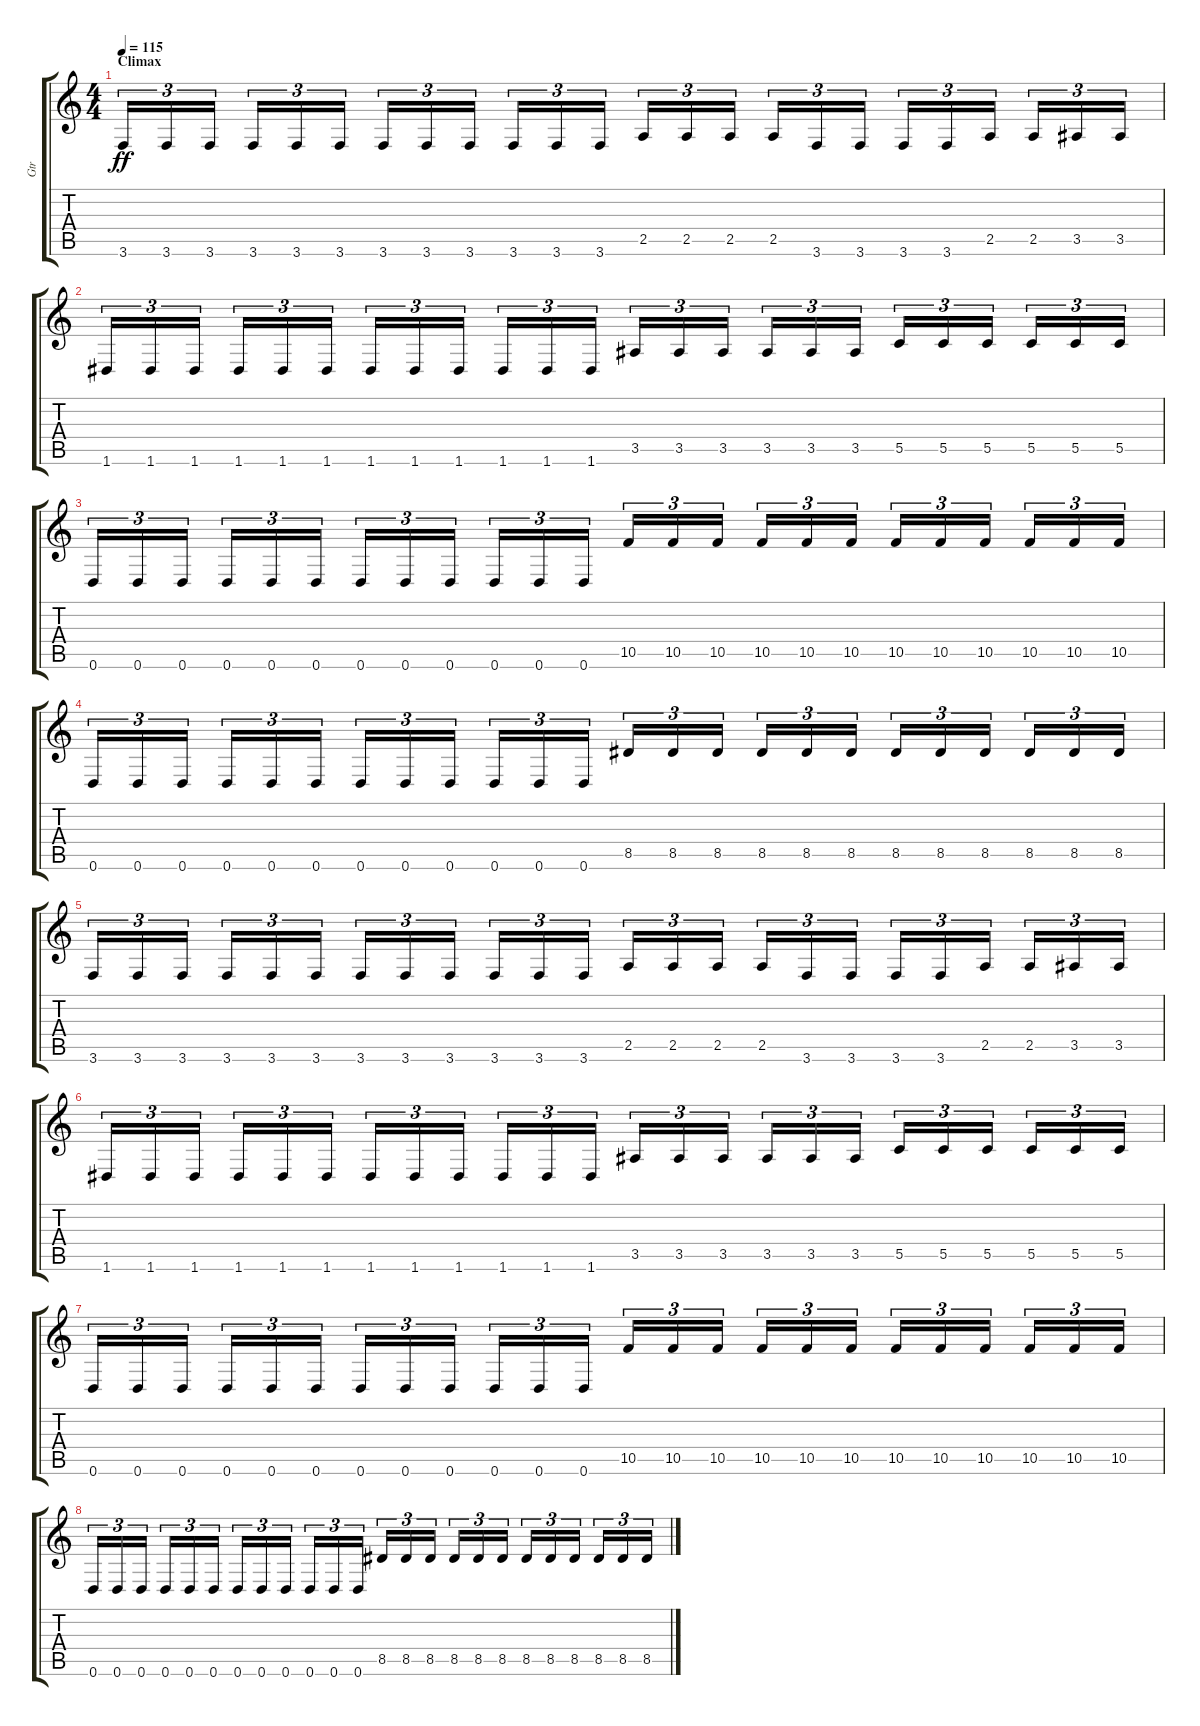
\track ("Gtr" "Gtr") {instrument distortionguitar}
\staff {score tabs}
\tuning (D4 A3 F3 C3 G2 D2) {hide}
\ts (4 4)
\section ("" "Climax")
\tempo 115
\clef g2
\ks c
3.6.16{tu (3 2) dy ff} 3.6.16{tu (3 2)} 3.6.16{tu (3 2) beam splitsecondary} 3.6.16{tu (3 2)} 3.6.16{tu (3 2)} 3.6.16{tu (3 2)} 3.6.16{tu (3 2)} 3.6.16{tu (3 2)} 3.6.16{tu (3 2) beam splitsecondary} 3.6.16{tu (3 2)} 3.6.16{tu (3 2)} 3.6.16{tu (3 2)} 2.5.16{tu (3 2)} 2.5.16{tu (3 2)} 2.5.16{tu (3 2) beam splitsecondary} 2.5.16{tu (3 2)} 3.6.16{tu (3 2)} 3.6.16{tu (3 2)} 3.6.16{tu (3 2)} 3.6.16{tu (3 2)} 2.5.16{tu (3 2) beam splitsecondary} 2.5.16{tu (3 2)} 3.5.16{tu (3 2)} 3.5.16{tu (3 2)} |
1.6.16{tu (3 2)} 1.6.16{tu (3 2)} 1.6.16{tu (3 2) beam splitsecondary} 1.6.16{tu (3 2)} 1.6.16{tu (3 2)} 1.6.16{tu (3 2)} 1.6.16{tu (3 2)} 1.6.16{tu (3 2)} 1.6.16{tu (3 2) beam splitsecondary} 1.6.16{tu (3 2)} 1.6.16{tu (3 2)} 1.6.16{tu (3 2)} 3.5.16{tu (3 2)} 3.5.16{tu (3 2)} 3.5.16{tu (3 2) beam splitsecondary} 3.5.16{tu (3 2)} 3.5.16{tu (3 2)} 3.5.16{tu (3 2)} 5.5.16{tu (3 2)} 5.5.16{tu (3 2)} 5.5.16{tu (3 2) beam splitsecondary} 5.5.16{tu (3 2)} 5.5.16{tu (3 2)} 5.5.16{tu (3 2)} |
0.6.16{tu (3 2)} 0.6.16{tu (3 2)} 0.6.16{tu (3 2) beam splitsecondary} 0.6.16{tu (3 2)} 0.6.16{tu (3 2)} 0.6.16{tu (3 2)} 0.6.16{tu (3 2)} 0.6.16{tu (3 2)} 0.6.16{tu (3 2) beam splitsecondary} 0.6.16{tu (3 2)} 0.6.16{tu (3 2)} 0.6.16{tu (3 2)} 10.5.16{tu (3 2)} 10.5.16{tu (3 2)} 10.5.16{tu (3 2) beam splitsecondary} 10.5.16{tu (3 2)} 10.5.16{tu (3 2)} 10.5.16{tu (3 2)} 10.5.16{tu (3 2)} 10.5.16{tu (3 2)} 10.5.16{tu (3 2) beam splitsecondary} 10.5.16{tu (3 2)} 10.5.16{tu (3 2)} 10.5.16{tu (3 2)} |
0.6.16{tu (3 2)} 0.6.16{tu (3 2)} 0.6.16{tu (3 2) beam splitsecondary} 0.6.16{tu (3 2)} 0.6.16{tu (3 2)} 0.6.16{tu (3 2)} 0.6.16{tu (3 2)} 0.6.16{tu (3 2)} 0.6.16{tu (3 2) beam splitsecondary} 0.6.16{tu (3 2)} 0.6.16{tu (3 2)} 0.6.16{tu (3 2)} 8.5.16{tu (3 2)} 8.5.16{tu (3 2)} 8.5.16{tu (3 2) beam splitsecondary} 8.5.16{tu (3 2)} 8.5.16{tu (3 2)} 8.5.16{tu (3 2)} 8.5.16{tu (3 2)} 8.5.16{tu (3 2)} 8.5.16{tu (3 2) beam splitsecondary} 8.5.16{tu (3 2)} 8.5.16{tu (3 2)} 8.5.16{tu (3 2)} |
3.6.16{tu (3 2)} 3.6.16{tu (3 2)} 3.6.16{tu (3 2) beam splitsecondary} 3.6.16{tu (3 2)} 3.6.16{tu (3 2)} 3.6.16{tu (3 2)} 3.6.16{tu (3 2)} 3.6.16{tu (3 2)} 3.6.16{tu (3 2) beam splitsecondary} 3.6.16{tu (3 2)} 3.6.16{tu (3 2)} 3.6.16{tu (3 2)} 2.5.16{tu (3 2)} 2.5.16{tu (3 2)} 2.5.16{tu (3 2) beam splitsecondary} 2.5.16{tu (3 2)} 3.6.16{tu (3 2)} 3.6.16{tu (3 2)} 3.6.16{tu (3 2)} 3.6.16{tu (3 2)} 2.5.16{tu (3 2) beam splitsecondary} 2.5.16{tu (3 2)} 3.5.16{tu (3 2)} 3.5.16{tu (3 2)} |
1.6.16{tu (3 2)} 1.6.16{tu (3 2)} 1.6.16{tu (3 2) beam splitsecondary} 1.6.16{tu (3 2)} 1.6.16{tu (3 2)} 1.6.16{tu (3 2)} 1.6.16{tu (3 2)} 1.6.16{tu (3 2)} 1.6.16{tu (3 2) beam splitsecondary} 1.6.16{tu (3 2)} 1.6.16{tu (3 2)} 1.6.16{tu (3 2)} 3.5.16{tu (3 2)} 3.5.16{tu (3 2)} 3.5.16{tu (3 2) beam splitsecondary} 3.5.16{tu (3 2)} 3.5.16{tu (3 2)} 3.5.16{tu (3 2)} 5.5.16{tu (3 2)} 5.5.16{tu (3 2)} 5.5.16{tu (3 2) beam splitsecondary} 5.5.16{tu (3 2)} 5.5.16{tu (3 2)} 5.5.16{tu (3 2)} |
0.6.16{tu (3 2)} 0.6.16{tu (3 2)} 0.6.16{tu (3 2) beam splitsecondary} 0.6.16{tu (3 2)} 0.6.16{tu (3 2)} 0.6.16{tu (3 2)} 0.6.16{tu (3 2)} 0.6.16{tu (3 2)} 0.6.16{tu (3 2) beam splitsecondary} 0.6.16{tu (3 2)} 0.6.16{tu (3 2)} 0.6.16{tu (3 2)} 10.5.16{tu (3 2)} 10.5.16{tu (3 2)} 10.5.16{tu (3 2) beam splitsecondary} 10.5.16{tu (3 2)} 10.5.16{tu (3 2)} 10.5.16{tu (3 2)} 10.5.16{tu (3 2)} 10.5.16{tu (3 2)} 10.5.16{tu (3 2) beam splitsecondary} 10.5.16{tu (3 2)} 10.5.16{tu (3 2)} 10.5.16{tu (3 2)} |
0.6.16{tu (3 2)} 0.6.16{tu (3 2)} 0.6.16{tu (3 2) beam splitsecondary} 0.6.16{tu (3 2)} 0.6.16{tu (3 2)} 0.6.16{tu (3 2)} 0.6.16{tu (3 2)} 0.6.16{tu (3 2)} 0.6.16{tu (3 2) beam splitsecondary} 0.6.16{tu (3 2)} 0.6.16{tu (3 2)} 0.6.16{tu (3 2)} 8.5.16{tu (3 2)} 8.5.16{tu (3 2)} 8.5.16{tu (3 2) beam splitsecondary} 8.5.16{tu (3 2)} 8.5.16{tu (3 2)} 8.5.16{tu (3 2)} 8.5.16{tu (3 2)} 8.5.16{tu (3 2)} 8.5.16{tu (3 2) beam splitsecondary} 8.5.16{tu (3 2)} 8.5.16{tu (3 2)} 8.5.16{tu (3 2)}
